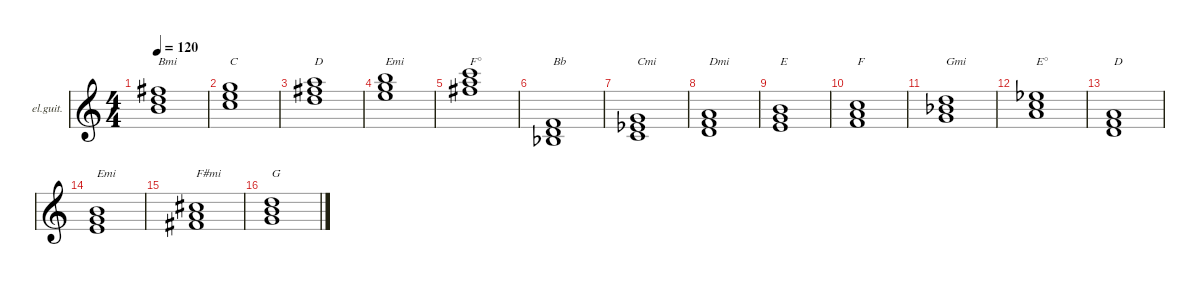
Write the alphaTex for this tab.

\defaultSystemsLayout 4
\hideDynamics
\bracketExtendMode nobrackets
\firstSystemTrackNameOrientation horizontal
\otherSystemsTrackNameOrientation horizontal
\track ("Electric Guitar (Clean)" "el.guit.") {defaultSystemsLayout 7 instrument electricguitarclean}
\staff {score}
\tuning (E4 B3 G3 D3 A2 E2)
\ts (4 4)
\tempo 120
\clef g2
\scale
0.969568
\ks c
(9.4 7.3 7.2{acc #}).1{txt "Bmi" dy mf beam Down} |
\scale
0.969568 (10.4 9.3 8.2).1{txt "C" beam Down} |
\scale
0.969568 (7.3 7.2{acc #} 19.4).1{txt "D" beam Down} |
\scale
0.969568 (9.3 8.2 7.1).1{txt "Emi" beam Down} |
\scale
0.969568 (7.2{acc #} 14.3 8.1).1{txt "F°" beam Down} |
\scale
1.18259 (0.4 13.6 1.5{acc b}).1{txt "Bb" beam Up} |
\scale
0.969568 (3.5 0.3 1.4{acc b}).1{txt "Cmi" beam Up} |
\scale
0.969568 (0.4 8.5 2.3).1{txt "Dmi" beam Up} |
\scale
0.969568 (2.4 0.3 0.2).1{txt "E" beam Up} |
\scale
0.969568 (3.4 2.3 1.2).1{txt "F" beam Up} |
\scale
0.969568 (0.3 12.4 13.5{acc b}).1{txt "Gmi" beam Down} |
\scale
0.969568 (2.3 1.2 13.4{acc b}).1{txt "E°" beam Down} |
\scale
1.18259 (0.4 8.5 2.3).1{txt "D" beam Up} |
\scale
0.969568 (2.4 0.3 0.2).1{txt "Emi" beam Up} |
\scale
0.969568 (4.4{acc #} 2.3 2.2{acc #}).1{txt "F#mi" beam Up} |
\scale
0.969568 (0.3 0.2 12.4).1{txt "G" beam Down}
